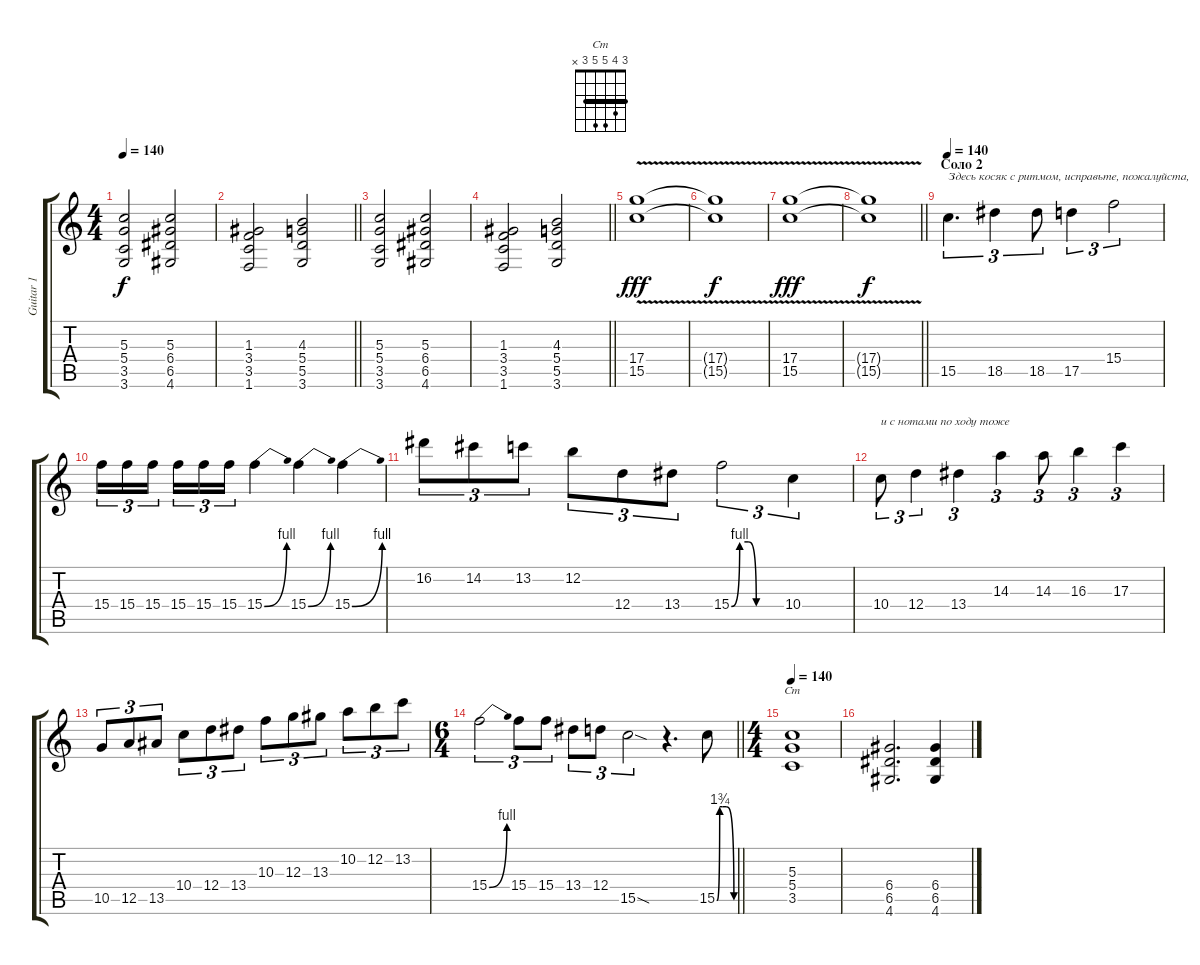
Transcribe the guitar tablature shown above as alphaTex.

\track ("Guitar 1" "Guitar 1") {instrument distortionguitar}
\staff {score tabs}
\tuning (E4 B3 G3 D3 A2 E2) {hide}
\chord ("Cm" 3 4 5 5 3 x) {barre 3}
\ts (4 4)
\tempo 140
\clef g2
\ks c
(5.3 5.4 3.5 3.6).2{dy f} (5.3 6.4 6.5 4.6).2 |
\barLineRight lightlight
(1.3 3.4 3.5 1.6).2 (4.3 5.4 5.5 3.6).2 |
(5.3 5.4 3.5 3.6).2 (5.3 6.4 6.5 4.6).2 |
\barLineRight lightlight
(1.3 3.4 3.5 1.6).2 (4.3 5.4 5.5 3.6).2 |
(17.4 15.5{v}).1{dy fff} |
(17.4{t} 15.5{t}).1{dy f} |
(17.4 15.5{v}).1{dy fff} |
\barLineRight lightlight
(17.4{t} 15.5{t}).1{dy f} |
\section ("" "Соло 2")
\tempo 140
15.5.4{d tu (3 2) txt "Здесь косяк с ритмом, исправьте, пожалуйста,"} 18.5.4{tu (3 2)} 18.5.8{tu (3 2)} 17.5.4{tu (3 2)} 15.4.2{tu (3 2)} |
15.4.16{tu (3 2)} 15.4.16{tu (3 2)} 15.4.16{tu (3 2) beam splitsecondary} 15.4.16{tu (3 2)} 15.4.16{tu (3 2)} 15.4.16{tu (3 2)} 15.4{be (bend 0 0 60 4)}.4 15.4{be (bend 0 0 60 4)}.4 15.4{be (bend 0 0 60 4)}.4 |
16.2.8{tu (3 2) beam Down} 14.2.8{tu (3 2) beam Down} 13.2.8{tu (3 2) beam Down} 12.2.8{tu (3 2)} 12.4.8{tu (3 2)} 13.4.8{tu (3 2)} 15.4{be (custom 0 0 10 4 20 4 30 0 60 0)}.2{tu (3 2)} 10.4.4{tu (3 2)} |
10.4.8{tu (3 2) txt "и с нотами по ходу тоже"} 12.4.4{tu (3 2)} 13.4.4{tu (3 2)} 14.3.4{tu (3 2)} 14.3.8{tu (3 2)} 16.3.4{tu (3 2)} 17.3.4{tu (3 2)} |
10.5.8{tu (3 2)} 12.5.8{tu (3 2)} 13.5.8{tu (3 2)} 10.4.8{tu (3 2)} 12.4.8{tu (3 2)} 13.4.8{tu (3 2)} 10.3.8{tu (3 2)} 12.3.8{tu (3 2)} 13.3.8{tu (3 2)} 10.2.8{tu (3 2)} 12.2.8{tu (3 2)} 13.2.8{tu (3 2)} |
\ts (6 4)
\barLineRight lightlight
15.4{be (bend 0 0 60 4)}.2{tu (3 2)} 15.4.8{tu (3 2)} 15.4.8{tu (3 2)} 13.4.8{tu (3 2)} 12.4.8{tu (3 2)} 15.5{sod}.2{tu (3 2)} r.4{d} 15.5{be (custom 0 0 10 7 20 7 33 7 60 0)}.8 |
\ts (4 4)
\tempo 140
(5.3 5.4 3.5).1{ch "Cm"} |
(6.4 6.5 4.6).2{d} (6.4{ss} 6.5{ss} 4.6{ss}).4
